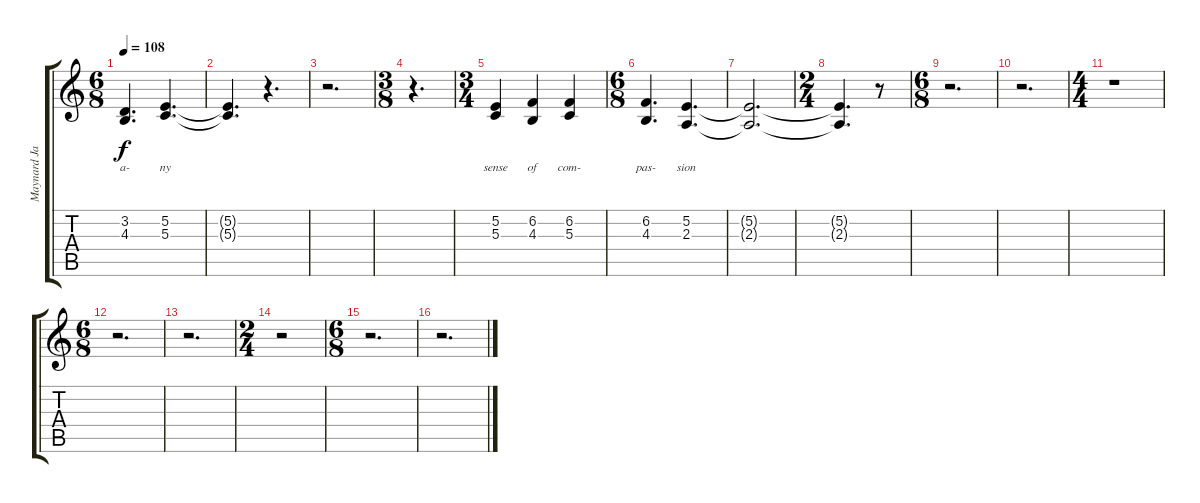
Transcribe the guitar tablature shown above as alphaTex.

\track ("Maynard James Keenan (Vocals)" "Maynard Ja") {instrument bassoon}
\staff {score tabs}
\tuning (E4 B3 G3 D3 A2 E2) {hide}
\ts (6 8)
\tempo 108
\clef g2
\ks c
(3.2 4.3).4{d lyrics (0 "a-") lyrics (1 "") lyrics (2 "") lyrics (3 "") lyrics (4 "") dy f} (5.2 5.3).4{d lyrics (0 "ny") lyrics (1 "") lyrics (2 "") lyrics (3 "") lyrics (4 "")} |
(5.2{t} 5.3{t}).4{d lyrics (0 "") lyrics (1 "") lyrics (2 "") lyrics (3 "") lyrics (4 "")} r.4{d} |
r.2{d} |
\ts (3 8)
r.4{d} |
\ts (3 4)
(5.2 5.3).4{lyrics (0 "sense") lyrics (1 "") lyrics (2 "") lyrics (3 "") lyrics (4 "")} (6.2 4.3).4{lyrics (0 "of") lyrics (1 "") lyrics (2 "") lyrics (3 "") lyrics (4 "")} (6.2 5.3).4{lyrics (0 "com-") lyrics (1 "") lyrics (2 "") lyrics (3 "") lyrics (4 "")} |
\ts (6 8)
(6.2 4.3).4{d lyrics (0 "pas-") lyrics (1 "") lyrics (2 "") lyrics (3 "") lyrics (4 "")} (5.2 2.3).4{d lyrics (0 "sion") lyrics (1 "") lyrics (2 "") lyrics (3 "") lyrics (4 "")} |
(5.2{t} 2.3{t}).2{d lyrics (0 "") lyrics (1 "") lyrics (2 "") lyrics (3 "") lyrics (4 "")} |
\ts (2 4)
(5.2{t} 2.3{t}).4{d lyrics (0 "") lyrics (1 "") lyrics (2 "") lyrics (3 "") lyrics (4 "")} r.8 |
\ts (6 8)
r.2{d} |
r.2{d} |
\ts (4 4)
r.1 |
\ts (6 8)
r.2{d} |
r.2{d} |
\ts (2 4)
r.2 |
\ts (6 8)
r.2{d} |
r.2{d}
